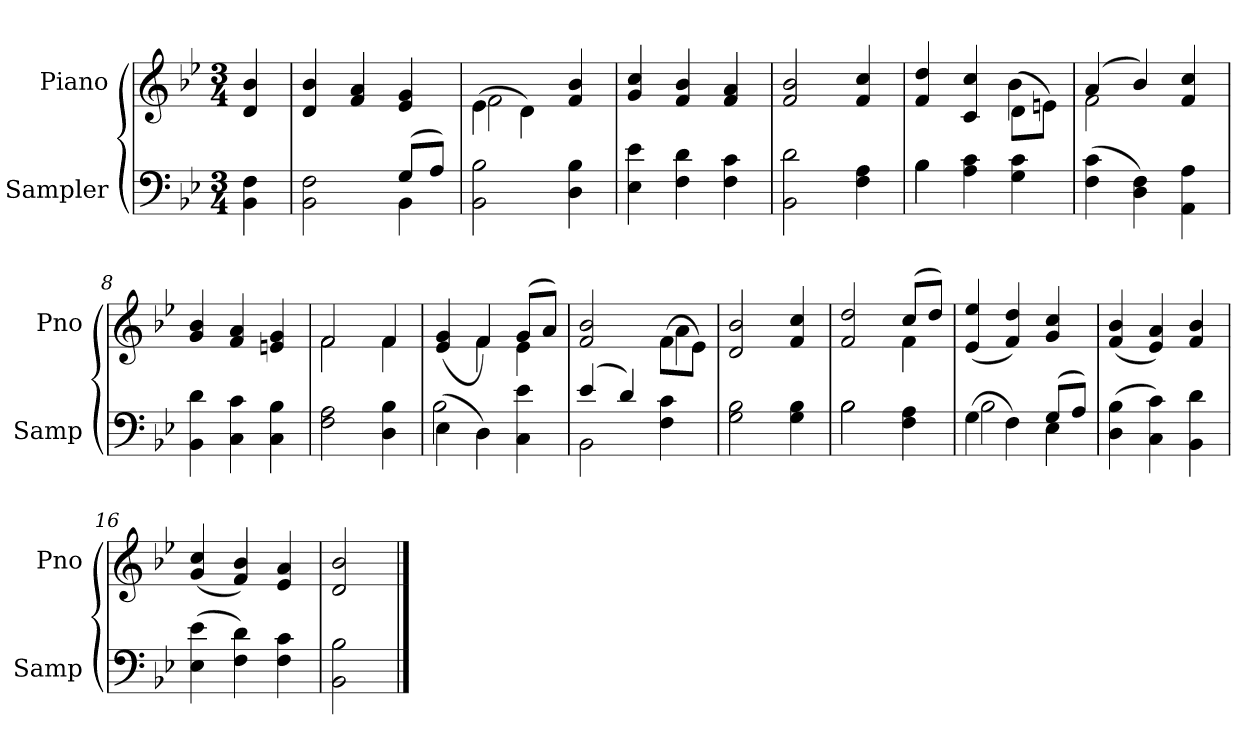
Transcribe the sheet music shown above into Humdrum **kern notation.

**kern	**kern
*part2	*part1
*staff2	*staff1
*I"Sampler	*I"Piano
*I'Samp	*I'Pno
*clefF4	*clefG2
*k[b-e-]	*k[b-e-]
*B-:	*B-:
*M3/4	*M3/4
=1	=1
4BB- 4F	4d 4b-
=2	=2
*^	*
2BB- 2F	2ryy	4d 4b-
.	.	4f 4a
(8G/L	4BB-	4e- 4g
8A/J)	.	.
*v	*v	*
=3	=3
*	*^
2BB- 2B-	(4e-\	2f
.	4d\)	.
4D 4B-	4f 4b-	4ryy
*	*v	*v
=4	=4
4E- 4e-	4g 4cc
4F 4d	4f 4b-
4F 4c	4f 4a
=5	=5
2BB- 2d	2f 2b-
4F 4A	4f 4cc
=6	=6
*^	*^
4B-\	4B-	4f 4dd	2ryy
4A 4c	2ryy	4c 4cc	.
4G 4c	.	(8d\L	4b-
.	.	8en\J)	.
*v	*v	*	*
=7	=7	=7
(4F 4c	(4a/	2f
4D 4F)	4b-/)	.
4AA 4A	4f 4cc	4ryy
*	*v	*v
=8	=8
4BB- 4d	4g 4b-
4C 4c	4f 4a
4C 4B-	4en 4g
=9	=9
*	*^
2F 2A	2f/	2f
4D 4B-	4f/	4f
=10	=10	=10
*^	*	*
(4E-\	2B-	(4e-/ 4g/	4ryy
4D\)	.	4f/)	4f
4C 4e-	4ryy	(8g/L	4e-
.	.	8a/J)	.
=11	=11	=11	=11
(4e-/	2BB-	2f 2b-	2ryy
4d/)	.	.	.
4F 4c	4ryy	(8f\L	4a
.	.	8e-\J)	.
*v	*v	*	*
*	*v	*v
=12	=12
2G 2B-	2d 2b-
4G 4B-	4f 4cc
=13	=13
*^	*^
2B-\	2B-	2f 2dd	2ryy
4F 4A	4ryy	(8cc/L	4f
.	.	8dd/J)	.
*	*	*v	*v
=14	=14	=14
(4G\	2B-	(4e- 4ee-
4F\)	.	4f 4dd)
(8G/L	4E-	4g 4cc
8A/J)	.	.
*v	*v	*
=15	=15
(4D 4B-	(4f 4b-
4C 4c)	4e- 4a)
4BB- 4d	4f 4b-
=16	=16
(4E- 4e-	(4g 4cc
4F 4d)	4f 4b-)
4F 4c	4e- 4a
=17	=17
2BB- 2B-	2d 2b-
==	==
*-	*-
